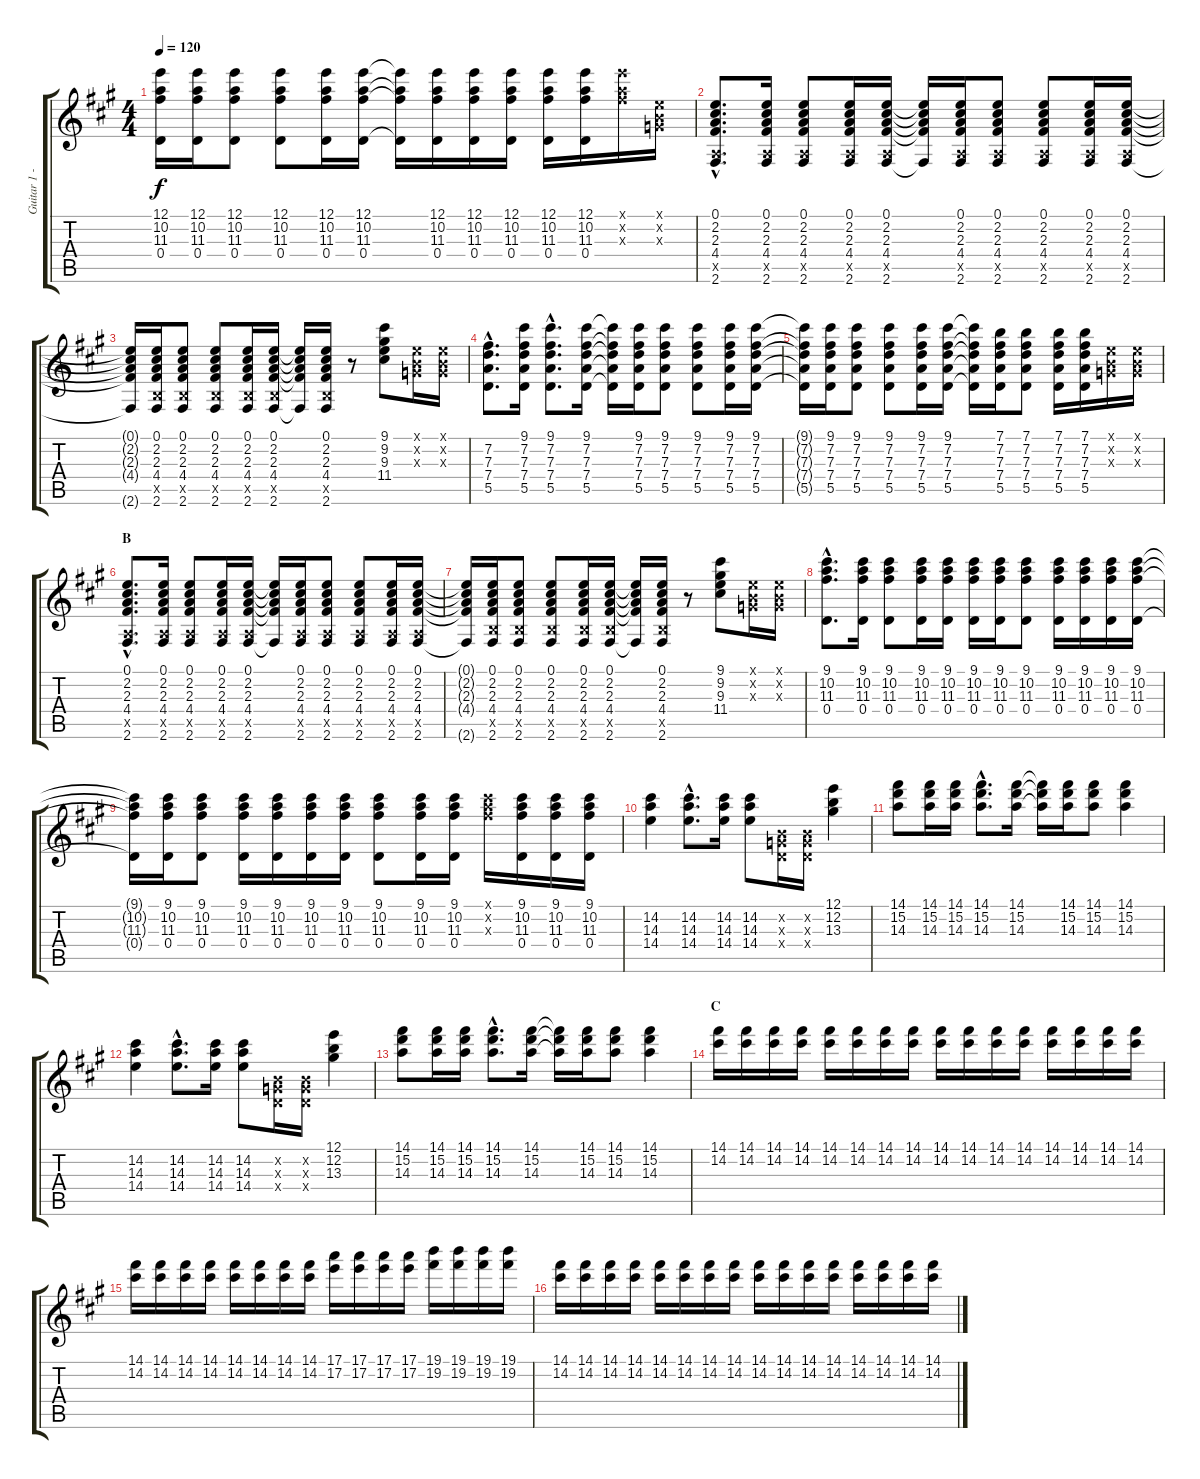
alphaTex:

\track ("Guitar 1 - John F" "Guitar 1 -") {instrument acousticguitarsteel}
\staff {score tabs}
\tuning (E4 B3 G3 D3 A2 E2) {hide}
\ts (4 4)
\tempo 120
\clef g2
\ks f#minor
(12.1{t} 10.2{t} 11.3{t} 0.4{t}).16{dy f} (12.1 10.2 11.3 0.4).16 (12.1 10.2 11.3 0.4).8 (12.1 10.2 11.3 0.4).8 (12.1 10.2 11.3 0.4).16 (12.1 10.2 11.3 0.4).16 (12.1{t} 10.2{t} 11.3{t} 0.4{t}).16 (12.1 10.2 11.3 0.4).16 (12.1 10.2 11.3 0.4).16 (12.1 10.2 11.3 0.4).16 (12.1 10.2 11.3 0.4).16 (12.1 10.2 11.3 0.4).16 (12.1{x} 10.2{x} 11.3{x}).16 (0.1{x} 0.2{x} 0.3{x}).16 |
(0.1{hac} 2.2{hac} 2.3{hac} 4.4{hac} 0.5{hac x} 2.6{hac}).8{d} (0.1 2.2 2.3 4.4 0.5{x} 2.6).16 (0.1 2.2 2.3 4.4 0.5{x} 2.6).8 (0.1 2.2 2.3 4.4 0.5{x} 2.6).16 (0.1 2.2 2.3 4.4 0.5{x} 2.6).16 (0.1{t} 2.2{t} 2.3{t} 4.4{t} 2.6{t}).16 (0.1 2.2 2.3 4.4 0.5{x} 2.6).16 (0.1 2.2 2.3 4.4 0.5{x} 2.6).8 (0.1 2.2 2.3 4.4 0.5{x} 2.6).8 (0.1 2.2 2.3 4.4 0.5{x} 2.6).16 (0.1 2.2 2.3 4.4 0.5{x} 2.6).16 |
(0.1{t} 2.2{t} 2.3{t} 4.4{t} 2.6{t}).16 (0.1 2.2 2.3 4.4 2.5{x} 2.6).16 (0.1 2.2 2.3 4.4 2.5{x} 2.6).8 (0.1 2.2 2.3 4.4 2.5{x} 2.6).8 (0.1 2.2 2.3 4.4 2.5{x} 2.6).16 (0.1 2.2 2.3 4.4 2.5{x} 2.6).16 (0.1{t} 2.2{t} 2.3{t} 4.4{t} 2.6{t}).16 (0.1 2.2 2.3 4.4 2.5{x} 2.6).16 r.8 (9.1 9.2 9.3 11.4).8 (0.1{x} 0.2{x} 0.3{x}).16 (0.1{x} 0.2{x} 0.3{x}).16 |
(7.2{hac} 7.3{hac} 7.4{hac} 5.5{hac}).8{d} (9.1 7.2 7.3 7.4 5.5).16 (9.1{hac} 7.2{hac} 7.3{hac} 7.4{hac} 5.5{hac}).8{d} (9.1 7.2 7.3 7.4 5.5).16 (9.1{t} 7.2{t} 7.3{t} 7.4{t} 5.5{t}).16 (9.1 7.2 7.3 7.4 5.5).16 (9.1 7.2 7.3 7.4 5.5).8 (9.1 7.2 7.3 7.4 5.5).8 (9.1 7.2 7.3 7.4 5.5).16 (9.1 7.2 7.3 7.4 5.5).16 |
(9.1{t} 7.2{t} 7.3{t} 7.4{t} 5.5{t}).16 (9.1 7.2 7.3 7.4 5.5).16 (9.1 7.2 7.3 7.4 5.5).8 (9.1 7.2 7.3 7.4 5.5).8 (9.1 7.2 7.3 7.4 5.5).16 (9.1 7.2 7.3 7.4 5.5).16 (9.1{t} 7.2{t} 7.3{t} 7.4{t} 5.5{t}).16 (7.1 7.2 7.3 7.4 5.5).16 (7.1 7.2 7.3 7.4 5.5).8 (7.1 7.2 7.3 7.4 5.5).16 (7.1 7.2 7.3 7.4 5.5).16 (0.1{x} 0.2{x} 0.3{x}).16 (0.1{x} 0.2{x} 0.3{x}).16 |
\section ("" "B")
(0.1{hac} 2.2{hac} 2.3{hac} 4.4{hac} 0.5{hac x} 2.6{hac}).8{d} (0.1 2.2 2.3 4.4 0.5{x} 2.6).16 (0.1 2.2 2.3 4.4 0.5{x} 2.6).8 (0.1 2.2 2.3 4.4 0.5{x} 2.6).16 (0.1 2.2 2.3 4.4 0.5{x} 2.6).16 (0.1{t} 2.2{t} 2.3{t} 4.4{t} 2.6{t}).16 (0.1 2.2 2.3 4.4 0.5{x} 2.6).16 (0.1 2.2 2.3 4.4 0.5{x} 2.6).8 (0.1 2.2 2.3 4.4 0.5{x} 2.6).8 (0.1 2.2 2.3 4.4 0.5{x} 2.6).16 (0.1 2.2 2.3 4.4 0.5{x} 2.6).16 |
(0.1{t} 2.2{t} 2.3{t} 4.4{t} 2.6{t}).16 (0.1 2.2 2.3 4.4 2.5{x} 2.6).16 (0.1 2.2 2.3 4.4 2.5{x} 2.6).8 (0.1 2.2 2.3 4.4 2.5{x} 2.6).8 (0.1 2.2 2.3 4.4 2.5{x} 2.6).16 (0.1 2.2 2.3 4.4 2.5{x} 2.6).16 (0.1{t} 2.2{t} 2.3{t} 4.4{t} 2.6{t}).16 (0.1 2.2 2.3 4.4 2.5{x} 2.6).16 r.8 (9.1 9.2 9.3 11.4).8 (0.1{x} 0.2{x} 0.3{x}).16 (0.1{x} 0.2{x} 0.3{x}).16 |
(9.1{hac} 10.2{hac} 11.3{hac} 0.4{hac}).8{d} (9.1 10.2 11.3 0.4).16 (9.1 10.2 11.3 0.4).8 (9.1 10.2 11.3 0.4).16 (9.1 10.2 11.3 0.4).16 (9.1 10.2 11.3 0.4).16 (9.1 10.2 11.3 0.4).16 (9.1 10.2 11.3 0.4).8 (9.1 10.2 11.3 0.4).16 (9.1 10.2 11.3 0.4).16 (9.1 10.2 11.3 0.4).16 (9.1 10.2 11.3 0.4).16 |
(9.1{t} 10.2{t} 11.3{t} 0.4{t}).16 (9.1 10.2 11.3 0.4).16 (9.1 10.2 11.3 0.4).8 (9.1 10.2 11.3 0.4).16 (9.1 10.2 11.3 0.4).16 (9.1 10.2 11.3 0.4).16 (9.1 10.2 11.3 0.4).16 (9.1 10.2 11.3 0.4).8 (9.1 10.2 11.3 0.4).16 (9.1 10.2 11.3 0.4).16 (9.1{x} 10.2{x} 11.3{x}).16 (9.1 10.2 11.3 0.4).16 (9.1 10.2 11.3 0.4).16 (9.1 10.2 11.3 0.4).16 |
(14.2 14.3 14.4).4 (14.2{hac} 14.3{hac} 14.4{hac}).8{d} (14.2 14.3 14.4).16 (14.2 14.3 14.4).8 (0.2{x} 0.3{x} 0.4{x}).16 (0.2{x} 0.3{x} 0.4{x}).16 (12.1 12.2 13.3).4 |
(14.1 15.2 14.3).8 (14.1 15.2 14.3).16 (14.1 15.2 14.3).16 (14.1{hac} 15.2{hac} 14.3{hac}).8{d} (14.1 15.2 14.3).16 (14.1{t} 15.2{t} 14.3{t}).16 (14.1 15.2 14.3).16 (14.1 15.2 14.3).8 (14.1 15.2 14.3).4 |
(14.2 14.3 14.4).4 (14.2{hac} 14.3{hac} 14.4{hac}).8{d} (14.2 14.3 14.4).16 (14.2 14.3 14.4).8 (0.2{x} 0.3{x} 0.4{x}).16 (0.2{x} 0.3{x} 0.4{x}).16 (12.1 12.2 13.3).4 |
(14.1 15.2 14.3).8 (14.1 15.2 14.3).16 (14.1 15.2 14.3).16 (14.1{hac} 15.2{hac} 14.3{hac}).8{d} (14.1 15.2 14.3).16 (14.1{t} 15.2{t} 14.3{t}).16 (14.1 15.2 14.3).16 (14.1 15.2 14.3).8 (14.1 15.2 14.3).4 |
\section ("" "C")
(14.1 14.2).16 (14.1 14.2).16 (14.1 14.2).16 (14.1 14.2).16 (14.1 14.2).16 (14.1 14.2).16 (14.1 14.2).16 (14.1 14.2).16 (14.1 14.2).16 (14.1 14.2).16 (14.1 14.2).16 (14.1 14.2).16 (14.1 14.2).16 (14.1 14.2).16 (14.1 14.2).16 (14.1 14.2).16 |
(14.1 14.2).16 (14.1 14.2).16 (14.1 14.2).16 (14.1 14.2).16 (14.1 14.2).16 (14.1 14.2).16 (14.1 14.2).16 (14.1 14.2).16 (17.1 17.2).16 (17.1 17.2).16 (17.1 17.2).16 (17.1 17.2).16 (19.1 19.2).16 (19.1 19.2).16 (19.1 19.2).16 (19.1 19.2).16 |
(14.1 14.2).16 (14.1 14.2).16 (14.1 14.2).16 (14.1 14.2).16 (14.1 14.2).16 (14.1 14.2).16 (14.1 14.2).16 (14.1 14.2).16 (14.1 14.2).16 (14.1 14.2).16 (14.1 14.2).16 (14.1 14.2).16 (14.1 14.2).16 (14.1 14.2).16 (14.1 14.2).16 (14.1 14.2).16
